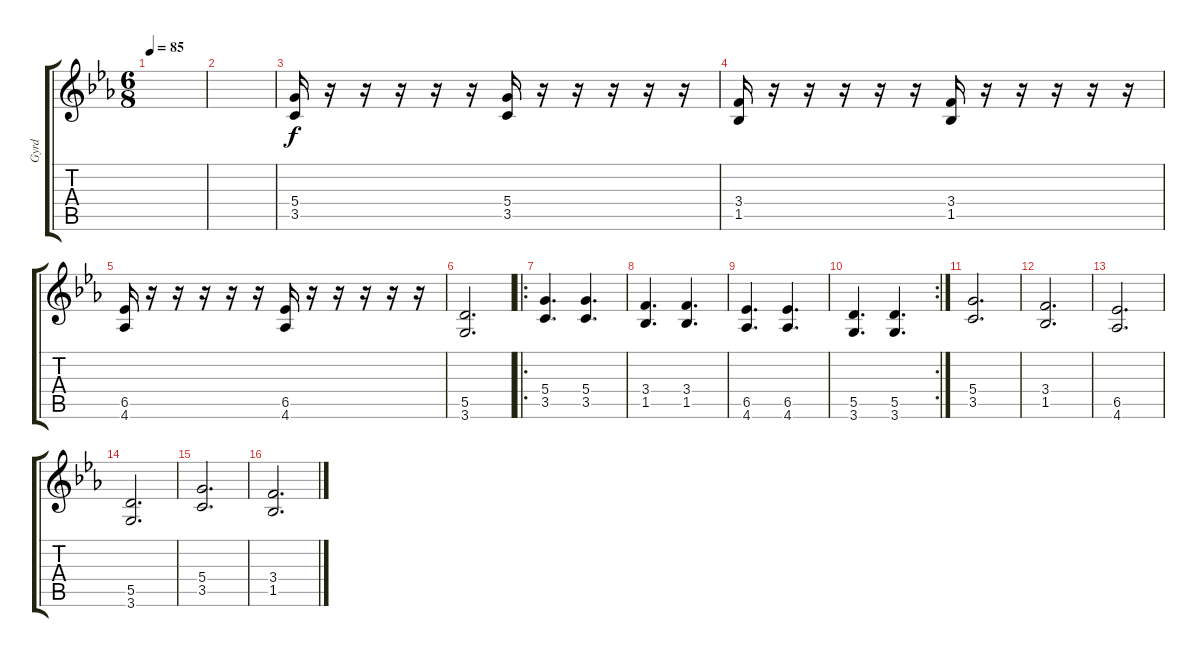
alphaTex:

\track ("Gyrd" "Gyrd") {instrument distortionguitar}
\staff {score tabs}
\tuning (E4 B3 G3 D3 A2 E2) {hide}
\ts (6 8)
\tempo 85
\clef g2
\ks cminor
|
|
(5.4 3.5).16 r.16 r.16 r.16 r.16 r.16 (5.4 3.5).16 r.16 r.16 r.16 r.16 r.16 |
(3.4 1.5).16 r.16 r.16 r.16 r.16 r.16 (3.4 1.5).16 r.16 r.16 r.16 r.16 r.16 |
(6.5 4.6).16 r.16 r.16 r.16 r.16 r.16 (6.5 4.6).16 r.16 r.16 r.16 r.16 r.16 |
(5.5 3.6).2{d} |
\ro
(5.4 3.5).4{d} (5.4 3.5).4{d} |
(3.4 1.5).4{d} (3.4 1.5).4{d} |
(6.5 4.6).4{d} (6.5 4.6).4{d} |
\rc 2
(5.5 3.6).4{d} (5.5 3.6).4{d} |
(5.4 3.5).2{d} |
(3.4 1.5).2{d} |
(6.5 4.6).2{d} |
(5.5 3.6).2{d} |
(5.4 3.5).2{d} |
(3.4 1.5).2{d}
